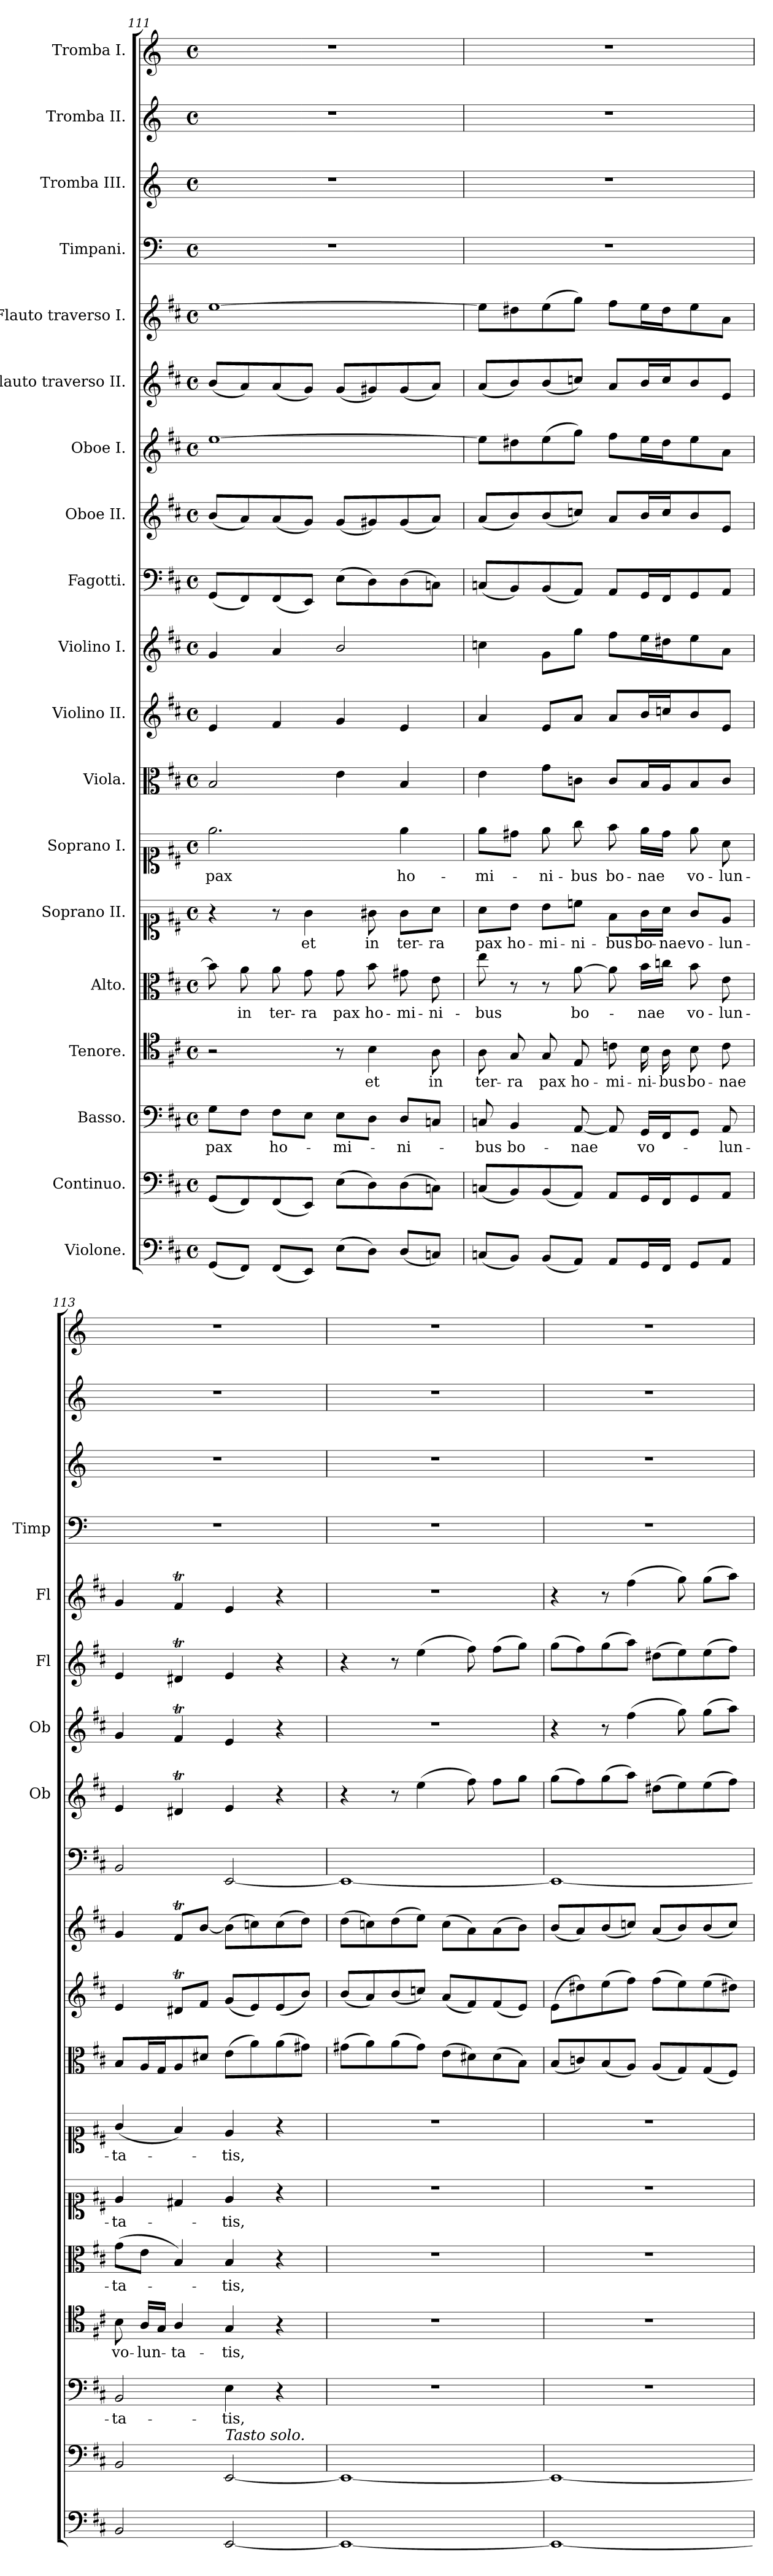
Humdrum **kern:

**kern	**kern	**kern	**text	**kern	**text	**kern	**text	**kern	**text	**kern	**text	**kern	**kern	**kern	**kern	**kern	**dynam	**kern	**dynam	**kern	**dynam	**kern	**dynam	**kern	**kern	**kern	**kern
*part19	*part18	*part17	*part17	*part16	*part16	*part15	*part15	*part14	*part14	*part13	*part13	*part12	*part11	*part10	*part9	*part8	*part8	*part7	*part7	*part6	*part6	*part5	*part5	*part4	*part3	*part2	*part1
*staff19	*staff18	*staff17	*staff17	*staff16	*staff16	*staff15	*staff15	*staff14	*staff14	*staff13	*staff13	*staff12	*staff11	*staff10	*staff9	*staff8	*staff8	*staff7	*staff7	*staff6	*staff6	*staff5	*staff5	*staff4	*staff3	*staff2	*staff1
*I"Violone.	*I"Continuo.	*I"Basso.	*	*I"Tenore.	*	*I"Alto.	*	*I"Soprano II.	*	*I"Soprano I.	*	*I"Viola.	*I"Violino II.	*I"Violino I.	*I"Fagotti.	*I"Oboe II.	*	*I"Oboe I.	*	*I"Flauto traverso II.	*	*I"Flauto traverso I.	*	*I"Timpani.	*I"Tromba III.	*I"Tromba II.	*I"Tromba I.
*	*	*	*	*	*	*	*	*	*	*	*	*	*	*	*	*I'Ob	*	*I'Ob	*	*I'Fl	*	*I'Fl	*	*I'Timp	*	*	*
!!LO:PB:g=z
*clefF4	*clefF4	*clefF4	*	*clefC4	*	*clefC3	*	*clefC1	*	*clefC1	*	*clefC3	*clefG2	*clefG2	*clefF4	*clefG2	*	*clefG2	*	*clefG2	*	*clefG2	*	*clefF4	*clefG2	*clefG2	*clefG2
*ITrd7c12	*	*	*	*	*	*	*	*	*	*	*	*	*	*	*	*	*	*	*	*	*	*	*	*ITrd-1c-2	*ITrd-1c-2	*ITrd-1c-2	*ITrd-1c-2
*k[f#c#]	*k[f#c#]	*k[f#c#]	*	*k[f#c#]	*	*k[f#c#]	*	*k[f#c#]	*	*k[f#c#]	*	*k[f#c#]	*k[f#c#]	*k[f#c#]	*k[f#c#]	*k[f#c#]	*	*k[f#c#]	*	*k[f#c#]	*	*k[f#c#]	*	*k[f#c#]	*k[f#c#]	*k[f#c#]	*k[f#c#]
*M4/4	*M4/4	*M4/4	*	*M4/4	*	*M4/4	*	*M4/4	*	*M4/4	*	*M4/4	*M4/4	*M4/4	*M4/4	*M4/4	*	*M4/4	*	*M4/4	*	*M4/4	*	*M4/4	*M4/4	*M4/4	*M4/4
*met(c)	*met(c)	*met(c)	*	*met(c)	*	*met(c)	*	*met(c)	*	*met(c)	*	*met(c)	*met(c)	*met(c)	*met(c)	*met(c)	*	*met(c)	*	*met(c)	*	*met(c)	*	*met(c)	*met(c)	*met(c)	*met(c)
=111	=111	=111	=111	=111	=111	=111	=111	=111	=111	=111	=111	=111	=111	=111	=111	=111	=111	=111	=111	=111	=111	=111	=111	=111	=111	=111	=111
!	!	!	!LO:LY:b	!	!	!	!	!	!	!	!LO:LY:b	!	!	!	!	!	!	!	!	!	!	!	!	!	!	!	!
(8GGG/L	(8GG/L	8G\L	pax	2r	.	8b\]	.	4r	.	2.ee\	pax	2B/	4e/	4g/	(8GG/L	(8b/L	.	[1ee	.	(8b/L	.	[1ee	.	1r	1r	1r	1r
!	!	!	!	!	!	!	!LO:LY:b	!	!	!	!	!	!	!	!	!	!	!	!	!	!	!	!	!	!	!	!
8FFF#/J)	8FF#/)	8F#\J	.	.	.	8a\	in	.	.	.	.	.	.	.	8FF#/)	8a/)	.	.	.	8a/)	.	.	.	.	.	.	.
!	!	!	!LO:LY:b	!	!	!	!LO:LY:b	!	!	!	!	!	!	!	!	!	!	!	!	!	!	!	!	!	!	!	!
(8FFF#/L	(8FF#/	8F#\L	ho-	.	.	8a\	ter-	8r	.	.	.	.	4f#/	4a/	(8FF#/	(8a/	.	.	.	(8a/	.	.	.	.	.	.	.
!	!	!	!	!	!	!	!LO:LY:b	!	!LO:LY:b	!	!	!	!	!	!	!	!	!	!	!	!	!	!	!	!	!	!
8EEE/J)	8EE/J)	8E\J	.	.	.	8g\	-ra	4g\	et	.	.	.	.	.	8EE/J)	8g/J)	.	.	.	8g/J)	.	.	.	.	.	.	.
!	!	!	!LO:LY:b	!	!	!	!LO:LY:b	!	!	!	!	!	!	!	!	!	!	!	!	!	!	!	!	!	!	!	!
(8EE\L	(8E\L	8E\L	-mi-	8r	.	8g\	pax	.	.	.	.	4e\	4g/	2b/	(8E\L	(8g/L	.	.	.	(8g/L	.	.	.	.	.	.	.
!	!	!	!	!	!LO:LY:b	!	!LO:LY:b	!	!LO:LY:b	!	!	!	!	!	!	!	!	!	!	!	!	!	!	!	!	!	!
8DD\J)	8D\)	8D\J	.	4B\	et	8b\	ho-	8g#X\	in	.	.	.	.	.	8D\)	8g#X/)	.	.	.	8g#X/)	.	.	.	.	.	.	.
!	!	!	!LO:LY:b	!	!	!	!LO:LY:b	!	!LO:LY:b	!	!LO:LY:b	!	!	!	!	!	!	!	!	!	!	!	!	!	!	!	!
(8DD/L	(8D\	8D/L	-ni-	.	.	8g#X\	-mi-	8g#\L	ter-	4ee\	ho-	4B/	4e/	.	(8D\	(8g#/	.	.	.	(8g#/	.	.	.	.	.	.	.
!	!	!	!	!	!LO:LY:b	!	!LO:LY:b	!	!LO:LY:b	!	!	!	!	!	!	!	!	!	!	!	!	!	!	!	!	!	!
8CCn/J)	8Cn\J)	8Cn/J	.	8A\	in	8e\	-ni-	8a\J	-ra	.	.	.	.	.	8Cn\J)	8a/J)	.	.	.	8a/J)	.	.	.	.	.	.	.
=112	=112	=112	=112	=112	=112	=112	=112	=112	=112	=112	=112	=112	=112	=112	=112	=112	=112	=112	=112	=112	=112	=112	=112	=112	=112	=112	=112
!	!	!	!LO:LY:b	!	!LO:LY:b	!	!LO:LY:b	!	!LO:LY:b	!	!LO:LY:b	!	!	!	!	!	!	!	!	!	!	!	!	!	!	!	!
(8CCn/L	(8Cn/L	8Cn/	bus	8A\	ter-	8ee\	-bus	8a\L	pax	8ee\L	-mi-	4e\	4a/	4ccn\	(8Cn/L	(8a/L	.	8ee\L]	.	(8a/L	.	8ee\L]	.	1r	1r	1r	1r
!	!	!	!LO:LY:b	!	!LO:LY:b	!	!	!	!LO:LY:b	!	!	!	!	!	!	!	!	!	!	!	!	!	!	!	!	!	!
8BBB/J)	8BB/)	4BB/	bo-	8G/	-ra	8r	.	8b\J	ho-	8dd#X\J	.	.	.	.	8BB/)	8b/)	.	8dd#X\	.	8b/)	.	8dd#X\	.	.	.	.	.
!	!	!	!	!	!LO:LY:b	!	!	!	!LO:LY:b	!	!LO:LY:b	!	!	!	!	!	!	!	!	!	!	!	!	!	!	!	!
(8BBB/L	(8BB/	.	.	8G/	pax	8r	.	8b\L	-mi-	8ee\	-ni-	8g\L	8e/L	8g\L	(8BB/	(8b/	.	(8ee\	.	(8b/	.	(8ee\	.	.	.	.	.
!	!	!	!LO:LY:b	!	!LO:LY:b	!	!LO:LY:b	!	!LO:LY:b	!	!LO:LY:b	!	!	!	!	!	!	!	!	!	!	!	!	!	!	!	!
8AAA/J)	8AA/J)	[8AA/	-nae	8E/	ho-	[8a\	bo-	8ccn\J	-ni-	8gg\	-bus	8cn\J	8a/J	8gg\J	8AA/J)	8ccn/J)	.	8gg\J)	.	8ccn/J)	.	8gg\J)	.	.	.	.	.
!	!	!	!	!	!LO:LY:b	!	!	!	!LO:LY:b	!	!LO:LY:b	!	!	!	!	!	!	!	!	!	!	!	!	!	!	!	!
8AAA/L	8AA/L	8AA/]	.	8cn\	-mi-	8a\]	.	8f#\L	-bus	8ff#\	bo-	8c/L	8a/L	8ff#\L	8AA/L	8a/L	.	8ff#\L	.	8a/L	.	8ff#\L	.	.	.	.	.
!	!	!	!LO:LY:b	!	!LO:LY:b	!	!LO:LY:b	!	!LO:LY:b	!	!LO:LY:b	!	!	!	!	!	!	!	!	!	!	!	!	!	!	!	!
16GGG/L	16GG/L	16GG/LL	vo-	16B\	-ni-	16b\LL	-nae	16g\L	bo-	16ee\LL	-nae	16B/L	16b/L	16ee\L	16GG/L	16b/L	.	16ee\L	.	16b/L	.	16ee\L	.	.	.	.	.
!	!	!	!	!	!LO:LY:b	!	!	!	!LO:LY:b	!	!	!	!	!	!	!	!	!	!	!	!	!	!	!	!	!	!
16FFF#/JJ	16FF#/J	16FF#/J	.	16A\	-bus	16ccn\JJ	.	16a\JJ	-nae	16dd#\JJ	.	16A/J	16ccn/J	16dd#X\J	16FF#/J	16cc/J	.	16dd#\J	.	16cc/J	.	16dd#\J	.	.	.	.	.
!	!	!	!	!	!LO:LY:b	!	!LO:LY:b	!	!LO:LY:b	!	!LO:LY:b	!	!	!	!	!	!	!	!	!	!	!	!	!	!	!	!
8GGG/L	8GG/	8GG/J	.	8B\	bo-	8b\	vo-	8g/L	vo-	8ee\	vo-	8B/	8b/	8ee\	8GG/	8b/	.	8ee\	.	8b/	.	8ee\	.	.	.	.	.
!	!	!	!LO:LY:b	!	!LO:LY:b	!	!LO:LY:b	!	!LO:LY:b	!	!LO:LY:b	!	!	!	!	!	!	!	!	!	!	!	!	!	!	!	!
8AAA/J	8AA/J	8AA/	-lun-	8c\	-nae	8e\	-lun-	8e/J	-lun-	8a\	-lun-	8c/J	8e/J	8a\J	8AA/J	8e/J	.	8a\J	.	8e/J	.	8a\J	.	.	.	.	.
=113	=113	=113	=113	=113	=113	=113	=113	=113	=113	=113	=113	=113	=113	=113	=113	=113	=113	=113	=113	=113	=113	=113	=113	=113	=113	=113	=113
!	!	!	!LO:LY:b	!	!LO:LY:b	!	!LO:LY:b	!	!LO:LY:b	!	!LO:LY:b	!	!	!	!	!	!	!	!	!	!	!	!	!	!	!	!
2BBB/	2BB/	2BB/	-ta-	8B\	vo-	(8g\L	-ta-	4e/	-ta-	(4g/	-ta-	8B/L	4e/	4g/	2BB/	4e/	.	4g/	.	4e/	.	4g/	.	1r	1r	1r	1r
!	!	!	!	!	!LO:LY:b	!	!	!	!	!	!	!	!	!	!	!	!	!	!	!	!	!	!	!	!	!	!
.	.	.	.	16A/LL	-lun-	8e\J	.	.	.	.	.	16A/L	.	.	.	.	.	.	.	.	.	.	.	.	.	.	.
.	.	.	.	16G/JJ	.	.	.	.	.	.	.	16G/J	.	.	.	.	.	.	.	.	.	.	.	.	.	.	.
!	!	!	!	!	!LO:LY:b	!	!	!	!	!	!	!	!	!	!	!	!	!	!	!	!	!	!	!	!	!	!
.	.	.	.	4A/	-ta-	4B/)	.	4d#X/	.	4f#/)	.	8A/	8d#Xt/L	8f#t/L	.	4d#Xt/	.	4f#t/	.	4d#Xt/	.	4f#t/	.	.	.	.	.
.	.	.	.	.	.	.	.	.	.	.	.	8d#X/J	8f#/J	[8b/J	.	.	.	.	.	.	.	.	.	.	.	.	.
!	!LO:TX:a:i:t=Tasto solo.	!	!	!	!	!	!	!	!	!	!	!	!	!	!	!	!	!	!	!	!	!	!	!	!	!	!
!	!	!	!LO:LY:b	!	!LO:LY:b	!	!LO:LY:b	!	!LO:LY:b	!	!LO:LY:b	!	!	!	!	!	!	!	!	!	!	!	!	!	!	!	!
[2EEE/	[2EE/	4E\	-tis,	4G/	-tis,	4B/	-tis,	4e/	-tis,	4e/	-tis,	(8e\L	(8g/L	(8b\L]	[2EE/	4e/	.	4e/	.	4e/	.	4e/	.	.	.	.	.
.	.	.	.	.	.	.	.	.	.	.	.	8a\)	8e/)	8ccn\)	.	.	.	.	.	.	.	.	.	.	.	.	.
.	.	4r	.	4r	.	4r	.	4r	.	4r	.	(8a\	(8e/	(8cc\	.	4r	.	4r	.	4r	.	4r	.	.	.	.	.
.	.	.	.	.	.	.	.	.	.	.	.	8g#X\J)	8b/J)	8dd\J)	.	.	.	.	.	.	.	.	.	.	.	.	.
=114	=114	=114	=114	=114	=114	=114	=114	=114	=114	=114	=114	=114	=114	=114	=114	=114	=114	=114	=114	=114	=114	=114	=114	=114	=114	=114	=114
1EEE_	1EE_	1r	.	1r	.	1r	.	1r	.	1r	.	(8g#X\L	(8b/L	(8dd\L	1EE_	4r	.	1r	.	4r	.	1r	.	1r	1r	1r	1r
.	.	.	.	.	.	.	.	.	.	.	.	8a\)	8a/)	8ccn\)	.	.	.	.	.	.	.	.	.	.	.	.	.
.	.	.	.	.	.	.	.	.	.	.	.	(8a\	(8b/	(8dd\	.	8r	.	.	.	8r	.	.	.	.	.	.	.
!	!	!	!	!	!	!	!	!	!	!	!	!	!	!	!	!	!LO:DY:b	!	!	!	!LO:DY:b	!	!	!	!	!	!
.	.	.	.	.	.	.	.	.	.	.	.	8g#\J)	8ccn/J)	8ee\J)	.	(4ee\	other-dynamics	.	.	(4ee\	other-dynamics	.	.	.	.	.	.
.	.	.	.	.	.	.	.	.	.	.	.	(8e\L	(8a/L	(8cc\L	.	.	.	.	.	.	.	.	.	.	.	.	.
.	.	.	.	.	.	.	.	.	.	.	.	8d#X\)	8f#/)	8a\)	.	8ff#\)	.	.	.	8ff#\)	.	.	.	.	.	.	.
.	.	.	.	.	.	.	.	.	.	.	.	(8d#\	(8f#/	(8a\	.	8ff#\L	.	.	.	(8ff#\L	.	.	.	.	.	.	.
.	.	.	.	.	.	.	.	.	.	.	.	8B\J)	8e/J)	8b\J)	.	8gg\J	.	.	.	8gg\J)	.	.	.	.	.	.	.
!!LO:PB:g=z
=115	=115	=115	=115	=115	=115	=115	=115	=115	=115	=115	=115	=115	=115	=115	=115	=115	=115	=115	=115	=115	=115	=115	=115	=115	=115	=115	=115
1EEE_	1EE_	1r	.	1r	.	1r	.	1r	.	1r	.	(8B/L	(8e\L	(8b/L	1EE_	(8gg\L	.	4r	.	(8gg\L	.	4r	.	1r	1r	1r	1r
.	.	.	.	.	.	.	.	.	.	.	.	8cn/)	8dd#X\)	8a/)	.	8ff#\)	.	.	.	8ff#\)	.	.	.	.	.	.	.
.	.	.	.	.	.	.	.	.	.	.	.	(8B/	(8ee\	(8b/	.	(8gg\	.	8r	.	(8gg\	.	8r	.	.	.	.	.
!	!	!	!	!	!	!	!	!	!	!	!	!	!	!	!	!	!	!	!LO:DY:b	!	!	!	!LO:DY:b	!	!	!	!
.	.	.	.	.	.	.	.	.	.	.	.	8A/J)	8ff#\J)	8ccn/J)	.	8aa\J)	.	(4ff#\	other-dynamics	8aa\J)	.	(4ff#\	other-dynamics	.	.	.	.
.	.	.	.	.	.	.	.	.	.	.	.	(8A/L	(8ff#\L	(8a/L	.	(8dd#X\L	.	.	.	(8dd#X\L	.	.	.	.	.	.	.
.	.	.	.	.	.	.	.	.	.	.	.	8G/)	8ee\)	8b/)	.	8ee\)	.	8gg\)	.	8ee\)	.	8gg\)	.	.	.	.	.
.	.	.	.	.	.	.	.	.	.	.	.	(8G/	(8ee\	(8b/	.	(8ee\	.	(8gg\L	.	(8ee\	.	(8gg\L	.	.	.	.	.
.	.	.	.	.	.	.	.	.	.	.	.	8F#/J)	8dd#X\J)	8cc/J)	.	8ff#\J)	.	8aa\J)	.	8ff#\J)	.	8aa\J)	.	.	.	.	.
=	=	=	=	=	=	=	=	=	=	=	=	=	=	=	=	=	=	=	=	=	=	=	=	=	=	=	=
*-	*-	*-	*-	*-	*-	*-	*-	*-	*-	*-	*-	*-	*-	*-	*-	*-	*-	*-	*-	*-	*-	*-	*-	*-	*-	*-	*-
